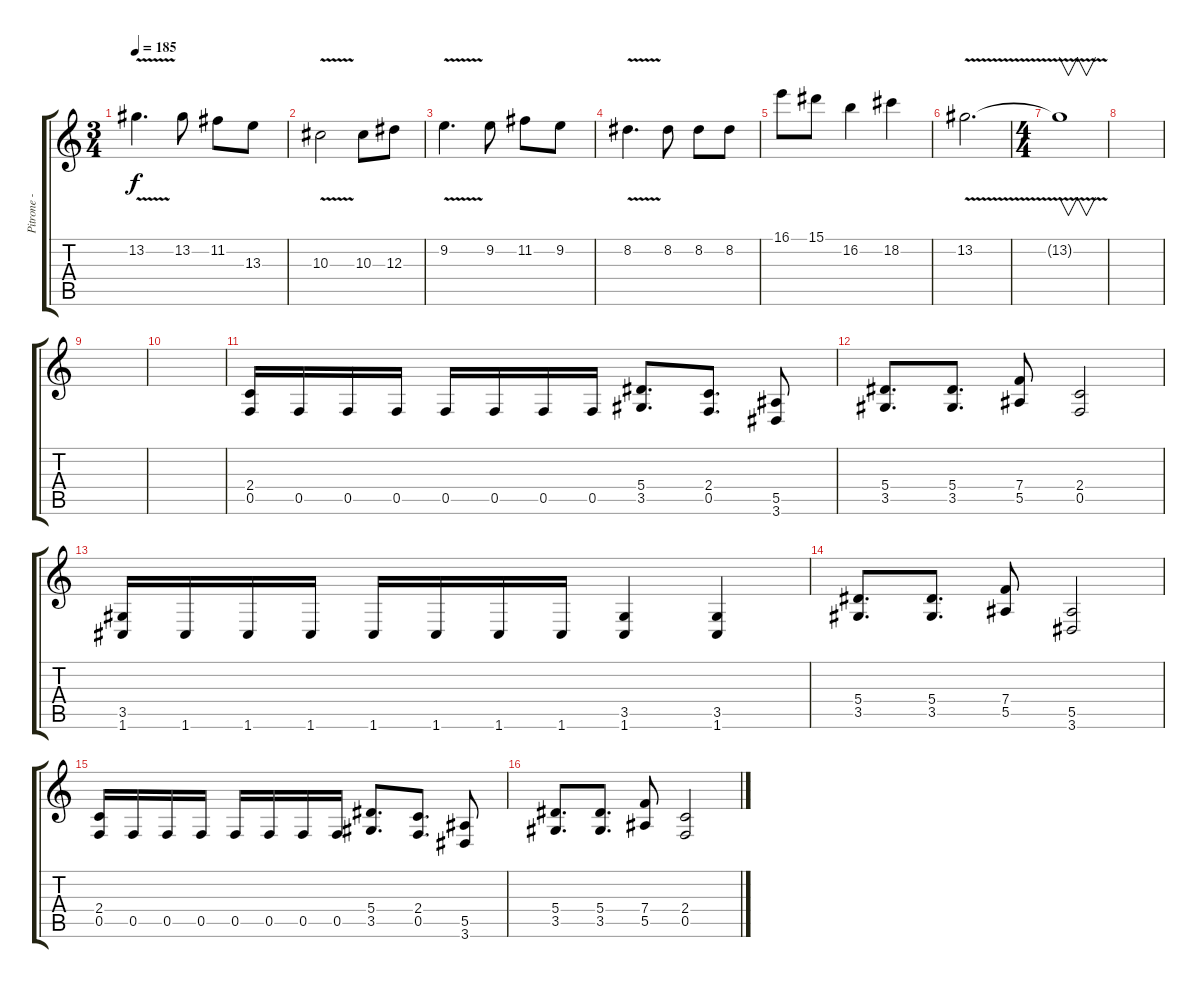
\track ("Pitrone - Lead Guitar" "Pitrone - ") {instrument distortionguitar}
\staff {score tabs}
\tuning (C4 G3 Eb3 Bb2 F2 C2) {hide}
\ts (3 4)
\tempo 185
\clef g2
\ks c
13.2{v}.4{d dy f} 13.2.8 11.2.8 13.3.8 |
10.3{v}.2 10.3.8 12.3.8 |
9.2{v}.4{d} 9.2.8 11.2.8 9.2.8 |
8.2{v}.4{d} 8.2.8 8.2.8 8.2.8 |
16.1.8 15.1.8 16.2.4 18.2.4 |
13.2{v}.2{d} |
\ts (4 4)
13.2{t}.1{v volume 0} |
|
|
|
(2.4 0.5).16{volume 13} 0.5.16 0.5.16 0.5.16 0.5.16 0.5.16 0.5.16 0.5.16 (5.4 3.5).8{d} (2.4 0.5).8{d} (5.5 3.6).8 |
(5.4 3.5).8{d} (5.4 3.5).8{d} (7.4 5.5).8 (2.4 0.5).2 |
(3.5 1.6).16 1.6.16 1.6.16 1.6.16 1.6.16 1.6.16 1.6.16 1.6.16 (3.5 1.6).4 (3.5 1.6).4 |
(5.4 3.5).8{d} (5.4 3.5).8{d} (7.4 5.5).8 (5.5 3.6).2 |
(2.4 0.5).16 0.5.16 0.5.16 0.5.16 0.5.16 0.5.16 0.5.16 0.5.16 (5.4 3.5).8{d} (2.4 0.5).8{d} (5.5 3.6).8 |
(5.4 3.5).8{d} (5.4 3.5).8{d} (7.4 5.5).8 (2.4 0.5).2
